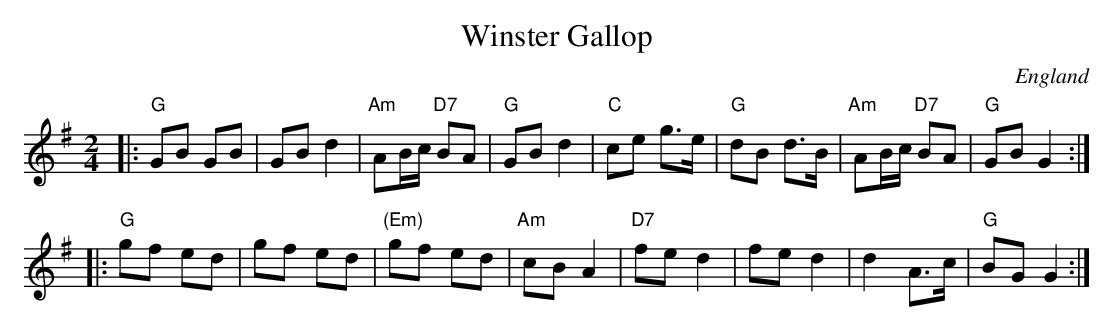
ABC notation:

X:1
T:Winster Gallop
O:England
M:2/4
L:1/8
K:G
|: "G"GB GB | GB d2 | "Am"AB/c/ "D7"BA | "G"GB d2 \
| "C"ce g>e | "G"dB d>B | "Am"AB/c/ "D7"BA | "G"GB G2 :|
|: "G"gf ed | gf ed | "(Em)"gf ed | "Am"cB A2 \
| "D7"fe d2 | fe d2 | d2 A>c | "G"BG G2 :|
